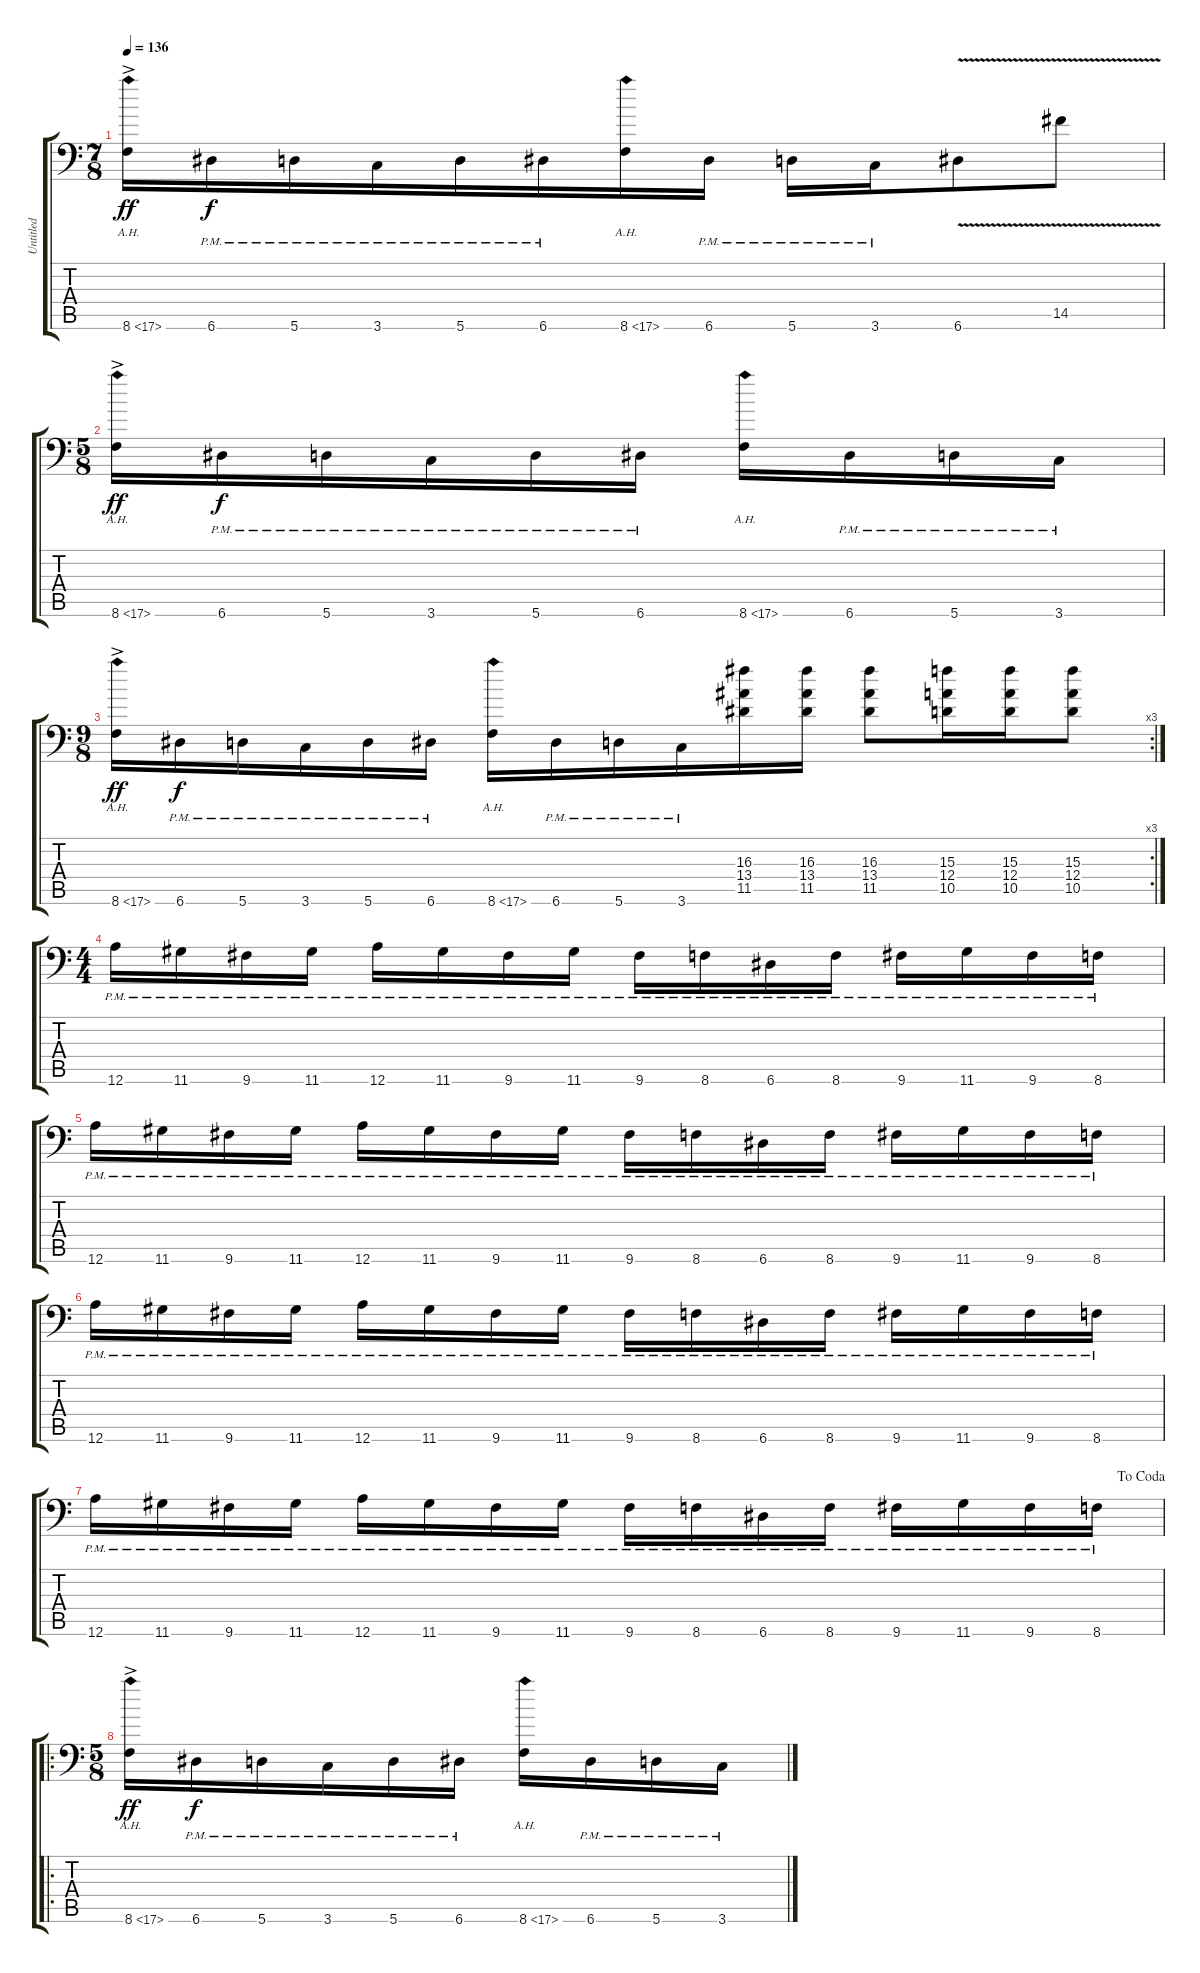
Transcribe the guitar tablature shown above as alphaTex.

\track ("Untitled" "Untitled") {instrument distortionguitar}
\staff {score tabs}
\tuning (B3 Gb3 D3 A2 E2 A1) {hide}
\ts (7 8)
\tempo 136
\clef f4
\ks c
8.6{ah 9 ac}.16{dy ff} 6.6{pm}.16{dy f} 5.6{pm}.16 3.6{pm}.16 5.6{pm}.16 6.6{pm}.16 8.6{ah 9}.16 6.6{pm}.16 5.6{pm}.16 3.6{pm}.16 6.6{v}.8 14.5{v}.8 |
\ts (5 8)
8.6{ah 9 ac}.16{dy ff} 6.6{pm}.16{dy f} 5.6{pm}.16 3.6{pm}.16 5.6{pm}.16 6.6{pm}.16 8.6{ah 9}.16 6.6{pm}.16 5.6{pm}.16 3.6{pm}.16 |
\rc 3
\ts (9 8)
8.6{ah 9 ac}.16{dy ff} 6.6{pm}.16{dy f} 5.6{pm}.16 3.6{pm}.16 5.6{pm}.16 6.6{pm}.16 8.6{ah 9}.16 6.6{pm}.16 5.6{pm}.16 3.6{pm}.16 (16.3 13.4 11.5).16 (16.3 13.4 11.5).16 (16.3 13.4 11.5).8 (15.3 12.4 10.5).16 (15.3 12.4 10.5).16 (15.3 12.4 10.5).8 |
\ts (4 4)
12.6{pm}.16 11.6{pm}.16 9.6{pm}.16 11.6{pm}.16 12.6{pm}.16 11.6{pm}.16 9.6{pm}.16 11.6{pm}.16 9.6{pm}.16 8.6{pm}.16 6.6{pm}.16 8.6{pm}.16 9.6{pm}.16 11.6{pm}.16 9.6{pm}.16 8.6{pm}.16 |
12.6{pm}.16 11.6{pm}.16 9.6{pm}.16 11.6{pm}.16 12.6{pm}.16 11.6{pm}.16 9.6{pm}.16 11.6{pm}.16 9.6{pm}.16 8.6{pm}.16 6.6{pm}.16 8.6{pm}.16 9.6{pm}.16 11.6{pm}.16 9.6{pm}.16 8.6{pm}.16 |
12.6{pm}.16 11.6{pm}.16 9.6{pm}.16 11.6{pm}.16 12.6{pm}.16 11.6{pm}.16 9.6{pm}.16 11.6{pm}.16 9.6{pm}.16 8.6{pm}.16 6.6{pm}.16 8.6{pm}.16 9.6{pm}.16 11.6{pm}.16 9.6{pm}.16 8.6{pm}.16 |
\jump dacoda
12.6{pm}.16 11.6{pm}.16 9.6{pm}.16 11.6{pm}.16 12.6{pm}.16 11.6{pm}.16 9.6{pm}.16 11.6{pm}.16 9.6{pm}.16 8.6{pm}.16 6.6{pm}.16 8.6{pm}.16 9.6{pm}.16 11.6{pm}.16 9.6{pm}.16 8.6{pm}.16 |
\ro
\ts (5 8)
8.6{ah 9 ac}.16{dy ff} 6.6{pm}.16{dy f} 5.6{pm}.16 3.6{pm}.16 5.6{pm}.16 6.6{pm}.16 8.6{ah 9}.16 6.6{pm}.16 5.6{pm}.16 3.6{pm}.16
